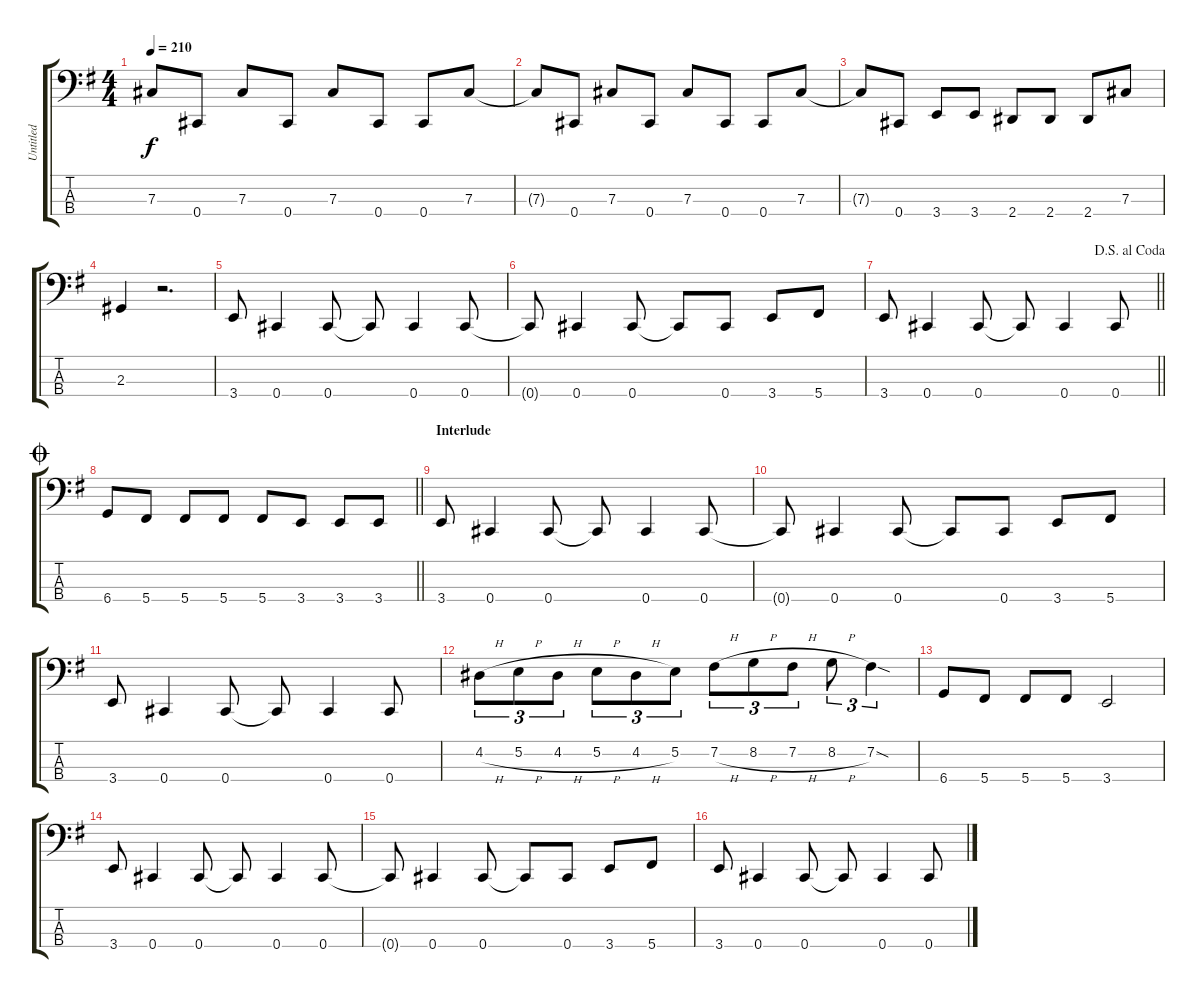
\track ("Untitled" "Untitled") {instrument electricbassfinger}
\staff {score tabs}
\tuning (E2 B1 Gb1 Db1) {hide}
\ts (4 4)
\tempo 210
\clef f4
\ks g
7.3{t}.8{dy f} 0.4.8 7.3.8 0.4.8 7.3.8 0.4.8 0.4.8 7.3.8 |
7.3{t}.8 0.4.8 7.3.8 0.4.8 7.3.8 0.4.8 0.4.8 7.3.8 |
7.3{t}.8 0.4.8 3.4.8 3.4.8 2.4.8 2.4.8 2.4.8 7.3.8 |
2.3.4 r.2{d} |
3.4.8 0.4.4 0.4.8 0.4{t}.8 0.4.4 0.4.8 |
0.4{t}.8 0.4.4 0.4.8 0.4{t}.8 0.4.8 3.4.8 5.4.8 |
\jump dalsegnoalcoda
\barLineRight lightlight
3.4.8 0.4.4 0.4.8 0.4{t}.8 0.4.4 0.4.8 |
\jump coda
\barLineRight lightlight
6.4.8 5.4.8 5.4.8 5.4.8 5.4.8 3.4.8 3.4.8 3.4.8 |
\section ("" "Interlude")
3.4.8 0.4.4 0.4.8 0.4{t}.8 0.4.4 0.4.8 |
0.4{t}.8 0.4.4 0.4.8 0.4{t}.8 0.4.8 3.4.8 5.4.8 |
3.4.8 0.4.4 0.4.8 0.4{t}.8 0.4.4 0.4.8 |
4.2{h}.8{tu (3 2)} 5.2{h}.8{tu (3 2)} 4.2{h}.8{tu (3 2)} 5.2{h}.8{tu (3 2)} 4.2{h}.8{tu (3 2)} 5.2.8{tu (3 2)} 7.2{h}.8{tu (3 2)} 8.2{h}.8{tu (3 2)} 7.2{h}.8{tu (3 2)} 8.2{h}.8{tu (3 2)} 7.2{sod}.4{tu (3 2)} |
6.4.8 5.4.8 5.4.8 5.4.8 3.4.2 |
3.4.8 0.4.4 0.4.8 0.4{t}.8 0.4.4 0.4.8 |
0.4{t}.8 0.4.4 0.4.8 0.4{t}.8 0.4.8 3.4.8 5.4.8 |
3.4.8 0.4.4 0.4.8 0.4{t}.8 0.4.4 0.4.8
